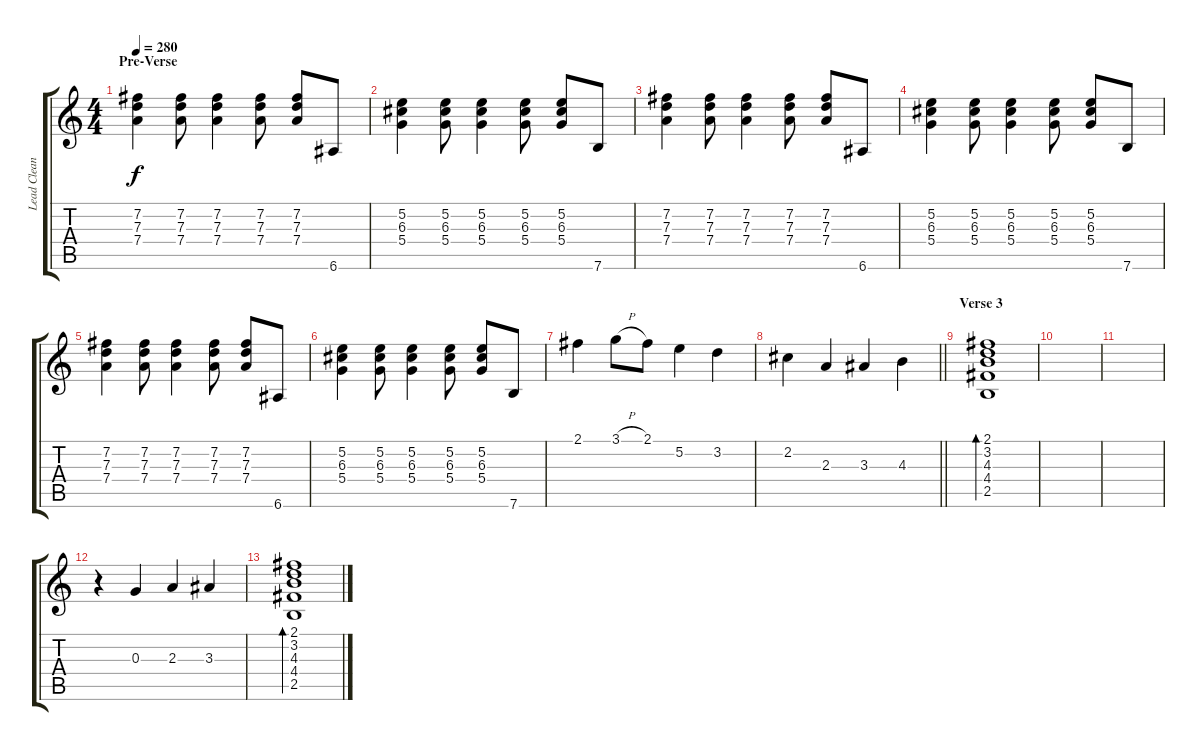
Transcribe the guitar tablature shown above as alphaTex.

\track ("Lead Clean" "Lead Clean") {instrument electricguitarclean}
\staff {score tabs}
\tuning (E4 B3 G3 D3 A2 E2) {hide}
\ts (4 4)
\section ("" "Pre-Verse")
\tempo 280
\clef g2
\ks c
(7.2 7.3 7.4).4{dy f} (7.2 7.3 7.4).8 (7.2 7.3 7.4).4 (7.2 7.3 7.4).8 (7.2 7.3 7.4).8 6.6.8 |
(5.2 6.3 5.4).4 (5.2 6.3 5.4).8 (5.2 6.3 5.4).4 (5.2 6.3 5.4).8 (5.2 6.3 5.4).8 7.6.8 |
(7.2 7.3 7.4).4 (7.2 7.3 7.4).8 (7.2 7.3 7.4).4 (7.2 7.3 7.4).8 (7.2 7.3 7.4).8 6.6.8 |
(5.2 6.3 5.4).4 (5.2 6.3 5.4).8 (5.2 6.3 5.4).4 (5.2 6.3 5.4).8 (5.2 6.3 5.4).8 7.6.8 |
(7.2 7.3 7.4).4 (7.2 7.3 7.4).8 (7.2 7.3 7.4).4 (7.2 7.3 7.4).8 (7.2 7.3 7.4).8 6.6.8 |
(5.2 6.3 5.4).4 (5.2 6.3 5.4).8 (5.2 6.3 5.4).4 (5.2 6.3 5.4).8 (5.2 6.3 5.4).8 7.6.8 |
2.1.4 3.1{h}.8 2.1.8 5.2.4 3.2.4 |
\barLineRight lightlight
2.2.4 2.3.4 3.3.4 4.3.4 |
\section ("" "Verse 3")
(2.1 3.2 4.3 4.4 2.5).1{bd 480} |
|
|
r.4 0.3.4 2.3.4 3.3.4 |
(2.1 3.2 4.3 4.4 2.5).1{bd 480}
